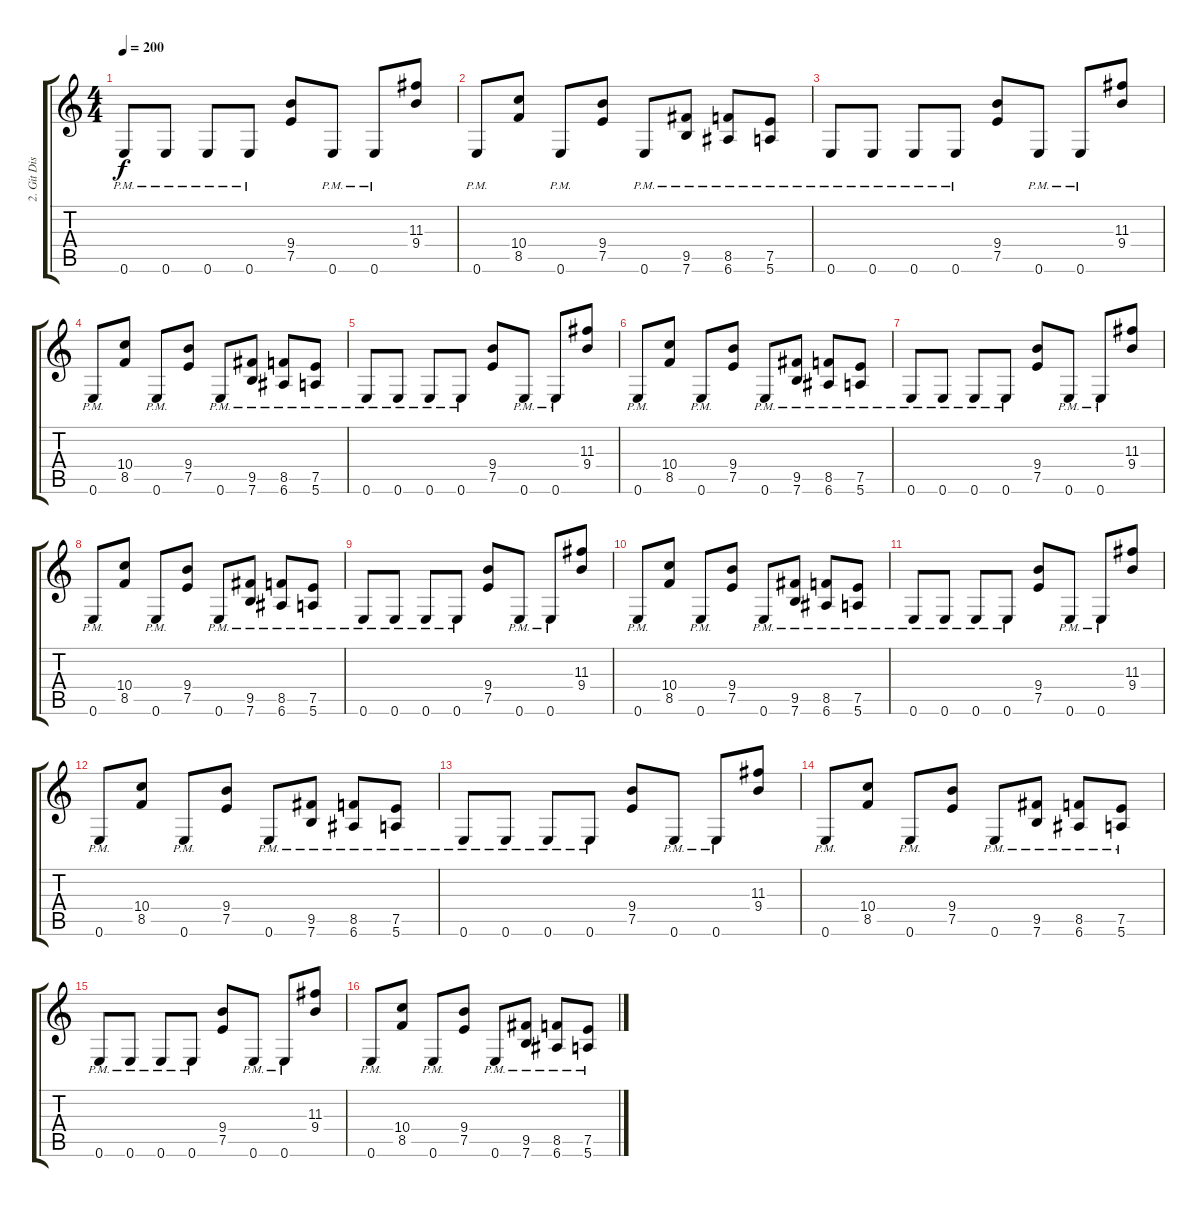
\track ("2. Git Dist" "2. Git Dis") {instrument distortionguitar}
\staff {score tabs}
\tuning (E4 B3 G3 D3 A2 E2) {hide}
\ts (4 4)
\tempo 200
\clef g2
\ks c
0.6{pm}.8{dy f} 0.6{pm}.8 0.6{pm}.8 0.6{pm}.8 (9.4 7.5).8 0.6{pm}.8 0.6{pm}.8 (11.3 9.4).8 |
0.6{pm}.8 (10.4 8.5).8 0.6{pm}.8 (9.4 7.5).8 0.6{pm}.8 (9.5{pm} 7.6{pm}).8 (8.5{pm} 6.6{pm}).8 (7.5{pm} 5.6{pm}).8 |
0.6{pm}.8 0.6{pm}.8 0.6{pm}.8 0.6{pm}.8 (9.4 7.5).8 0.6{pm}.8 0.6{pm}.8 (11.3 9.4).8 |
0.6{pm}.8 (10.4 8.5).8 0.6{pm}.8 (9.4 7.5).8 0.6{pm}.8 (9.5{pm} 7.6{pm}).8 (8.5{pm} 6.6{pm}).8 (7.5{pm} 5.6{pm}).8 |
0.6{pm}.8 0.6{pm}.8 0.6{pm}.8 0.6{pm}.8 (9.4 7.5).8 0.6{pm}.8 0.6{pm}.8 (11.3 9.4).8 |
0.6{pm}.8 (10.4 8.5).8 0.6{pm}.8 (9.4 7.5).8 0.6{pm}.8 (9.5{pm} 7.6{pm}).8 (8.5{pm} 6.6{pm}).8 (7.5{pm} 5.6{pm}).8 |
0.6{pm}.8 0.6{pm}.8 0.6{pm}.8 0.6{pm}.8 (9.4 7.5).8 0.6{pm}.8 0.6{pm}.8 (11.3 9.4).8 |
0.6{pm}.8 (10.4 8.5).8 0.6{pm}.8 (9.4 7.5).8 0.6{pm}.8 (9.5{pm} 7.6{pm}).8 (8.5{pm} 6.6{pm}).8 (7.5{pm} 5.6{pm}).8 |
0.6{pm}.8 0.6{pm}.8 0.6{pm}.8 0.6{pm}.8 (9.4 7.5).8 0.6{pm}.8 0.6{pm}.8 (11.3 9.4).8 |
0.6{pm}.8 (10.4 8.5).8 0.6{pm}.8 (9.4 7.5).8 0.6{pm}.8 (9.5{pm} 7.6{pm}).8 (8.5{pm} 6.6{pm}).8 (7.5{pm} 5.6{pm}).8 |
0.6{pm}.8 0.6{pm}.8 0.6{pm}.8 0.6{pm}.8 (9.4 7.5).8 0.6{pm}.8 0.6{pm}.8 (11.3 9.4).8 |
0.6{pm}.8 (10.4 8.5).8 0.6{pm}.8 (9.4 7.5).8 0.6{pm}.8 (9.5{pm} 7.6{pm}).8 (8.5{pm} 6.6{pm}).8 (7.5{pm} 5.6{pm}).8 |
0.6{pm}.8 0.6{pm}.8 0.6{pm}.8 0.6{pm}.8 (9.4 7.5).8 0.6{pm}.8 0.6{pm}.8 (11.3 9.4).8 |
0.6{pm}.8 (10.4 8.5).8 0.6{pm}.8 (9.4 7.5).8 0.6{pm}.8 (9.5{pm} 7.6{pm}).8 (8.5{pm} 6.6{pm}).8 (7.5{pm} 5.6{pm}).8 |
0.6{pm}.8 0.6{pm}.8 0.6{pm}.8 0.6{pm}.8 (9.4 7.5).8 0.6{pm}.8 0.6{pm}.8 (11.3 9.4).8 |
0.6{pm}.8 (10.4 8.5).8 0.6{pm}.8 (9.4 7.5).8 0.6{pm}.8 (9.5{pm} 7.6{pm}).8 (8.5{pm} 6.6{pm}).8 (7.5{pm} 5.6{pm}).8
